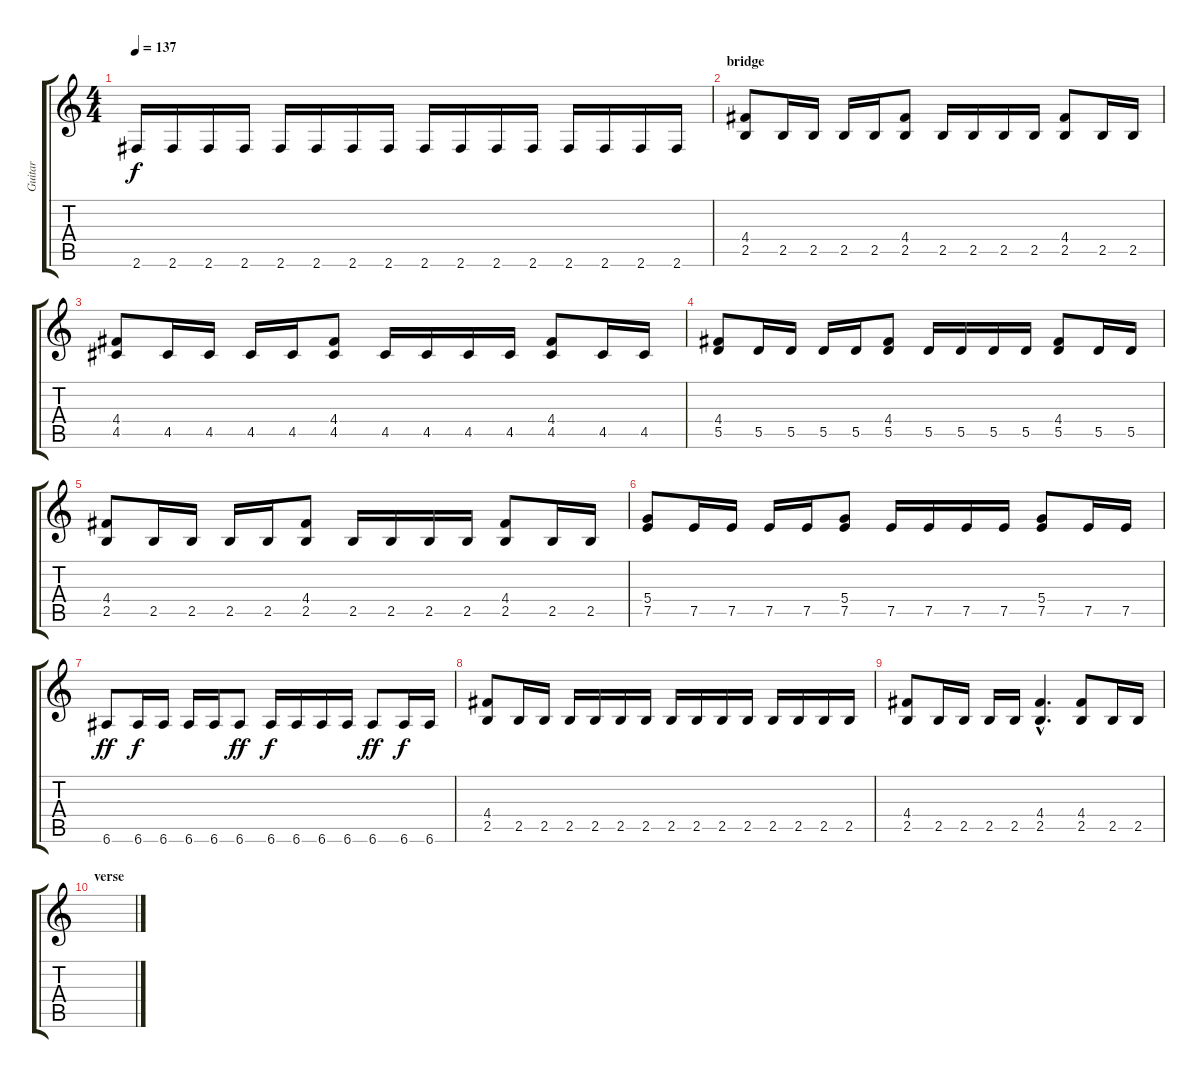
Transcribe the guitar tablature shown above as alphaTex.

\track ("Guitar" "Guitar") {instrument distortionguitar}
\staff {score tabs}
\tuning (E4 B3 G3 D3 A2 E2) {hide}
\ts (4 4)
\tempo 137
\clef g2
\ks c
2.6.16{dy f} 2.6.16 2.6.16 2.6.16 2.6.16 2.6.16 2.6.16 2.6.16 2.6.16 2.6.16 2.6.16 2.6.16 2.6.16 2.6.16 2.6.16 2.6.16 |
\section ("" "bridge")
(4.4 2.5).8 2.5.16 2.5.16 2.5.16 2.5.16 (4.4 2.5).8 2.5.16 2.5.16 2.5.16 2.5.16 (4.4 2.5).8 2.5.16 2.5.16 |
(4.4 4.5).8 4.5.16 4.5.16 4.5.16 4.5.16 (4.4 4.5).8 4.5.16 4.5.16 4.5.16 4.5.16 (4.4 4.5).8 4.5.16 4.5.16 |
(4.4 5.5).8 5.5.16 5.5.16 5.5.16 5.5.16 (4.4 5.5).8 5.5.16 5.5.16 5.5.16 5.5.16 (4.4 5.5).8 5.5.16 5.5.16 |
(4.4 2.5).8 2.5.16 2.5.16 2.5.16 2.5.16 (4.4 2.5).8 2.5.16 2.5.16 2.5.16 2.5.16 (4.4 2.5).8 2.5.16 2.5.16 |
(5.4 7.5).8 7.5.16 7.5.16 7.5.16 7.5.16 (5.4 7.5).8 7.5.16 7.5.16 7.5.16 7.5.16 (5.4 7.5).8 7.5.16 7.5.16 |
6.6.8{dy ff} 6.6.16{dy f} 6.6.16 6.6.16 6.6.16 6.6.8{dy ff} 6.6.16{dy f} 6.6.16 6.6.16 6.6.16 6.6.8{dy ff} 6.6.16{dy f} 6.6.16 |
(4.4 2.5).8 2.5.16 2.5.16 2.5.16 2.5.16 2.5.16 2.5.16 2.5.16 2.5.16 2.5.16 2.5.16 2.5.16 2.5.16 2.5.16 2.5.16 |
(4.4 2.5).8 2.5.16 2.5.16 2.5.16 2.5.16 (4.4{hac} 2.5{hac}).4{d} (4.4 2.5).8 2.5.16 2.5.16 |
\section ("" "verse")
